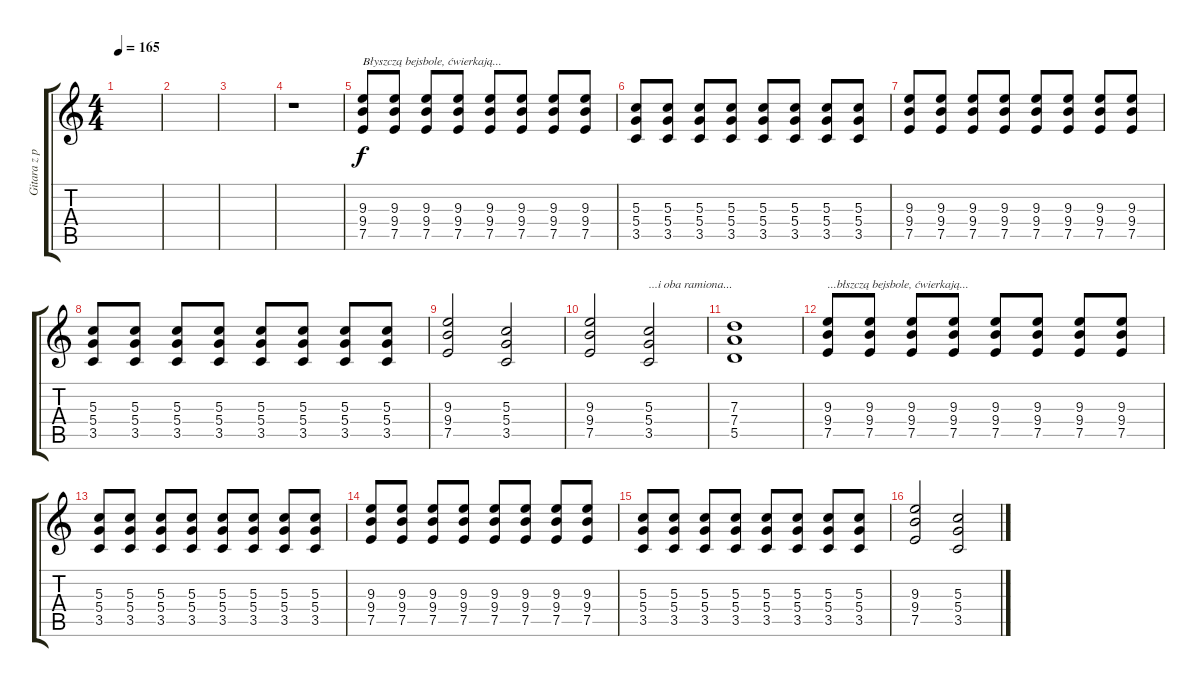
\track ("Gitara z przesterem" "Gitara z p") {instrument distortionguitar}
\staff {score tabs}
\tuning (E4 B3 G3 D3 A2 E2) {hide}
\ts (4 4)
\tempo 165
\clef g2
\ks c
|
|
|
r.1 |
(9.3 9.4 7.5).8{txt "Błyszczą bejsbole, ćwierkają..."} (9.3 9.4 7.5).8 (9.3 9.4 7.5).8 (9.3 9.4 7.5).8 (9.3 9.4 7.5).8 (9.3 9.4 7.5).8 (9.3 9.4 7.5).8 (9.3 9.4 7.5).8 |
(5.3 5.4 3.5).8 (5.3 5.4 3.5).8 (5.3 5.4 3.5).8 (5.3 5.4 3.5).8 (5.3 5.4 3.5).8 (5.3 5.4 3.5).8 (5.3 5.4 3.5).8 (5.3 5.4 3.5).8 |
(9.3 9.4 7.5).8 (9.3 9.4 7.5).8 (9.3 9.4 7.5).8 (9.3 9.4 7.5).8 (9.3 9.4 7.5).8 (9.3 9.4 7.5).8 (9.3 9.4 7.5).8 (9.3 9.4 7.5).8 |
(5.3 5.4 3.5).8 (5.3 5.4 3.5).8 (5.3 5.4 3.5).8 (5.3 5.4 3.5).8 (5.3 5.4 3.5).8 (5.3 5.4 3.5).8 (5.3 5.4 3.5).8 (5.3 5.4 3.5).8 |
(9.3 9.4 7.5).2 (5.3 5.4 3.5).2 |
(9.3 9.4 7.5).2 (5.3 5.4 3.5).2{txt "...i oba ramiona..."} |
(7.3 7.4 5.5).1 |
(9.3 9.4 7.5).8{txt "...błszczą bejsbole, ćwierkają..."} (9.3 9.4 7.5).8 (9.3 9.4 7.5).8 (9.3 9.4 7.5).8 (9.3 9.4 7.5).8 (9.3 9.4 7.5).8 (9.3 9.4 7.5).8 (9.3 9.4 7.5).8 |
(5.3 5.4 3.5).8 (5.3 5.4 3.5).8 (5.3 5.4 3.5).8 (5.3 5.4 3.5).8 (5.3 5.4 3.5).8 (5.3 5.4 3.5).8 (5.3 5.4 3.5).8 (5.3 5.4 3.5).8 |
(9.3 9.4 7.5).8 (9.3 9.4 7.5).8 (9.3 9.4 7.5).8 (9.3 9.4 7.5).8 (9.3 9.4 7.5).8 (9.3 9.4 7.5).8 (9.3 9.4 7.5).8 (9.3 9.4 7.5).8 |
(5.3 5.4 3.5).8 (5.3 5.4 3.5).8 (5.3 5.4 3.5).8 (5.3 5.4 3.5).8 (5.3 5.4 3.5).8 (5.3 5.4 3.5).8 (5.3 5.4 3.5).8 (5.3 5.4 3.5).8 |
(9.3 9.4 7.5).2 (5.3 5.4 3.5).2
